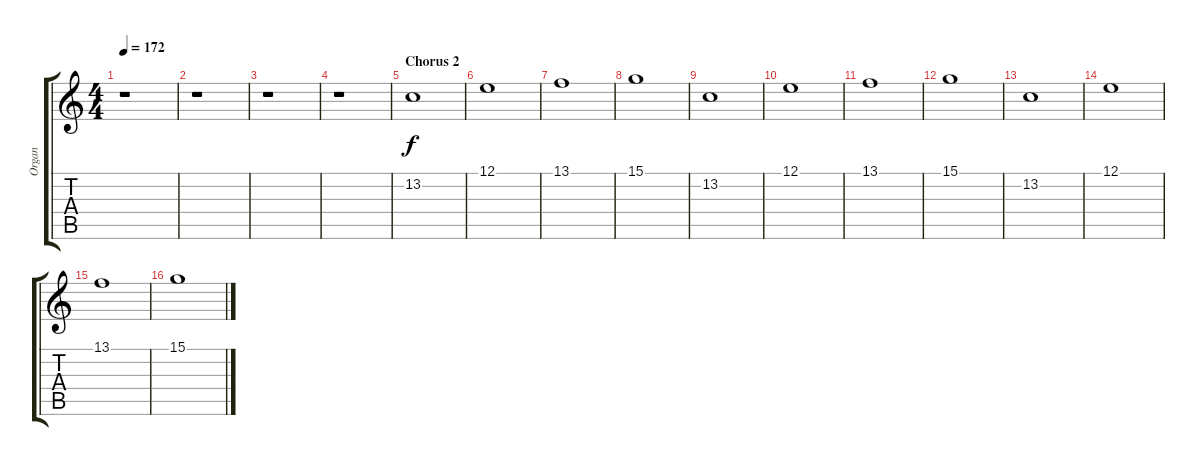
\track ("Organ" "Organ") {instrument drawbarorgan}
\staff {score tabs}
\tuning (E4 B3 G3 D3 A2 E2) {hide}
\ts (4 4)
\tempo 172
\clef g2
\ks c
r.1{dy fff} |
r.1 |
r.1 |
r.1 |
\section ("" "Chorus 2")
13.2.1{dy f} |
12.1.1 |
13.1.1 |
15.1.1 |
13.2.1 |
12.1.1 |
13.1.1 |
15.1.1 |
13.2.1 |
12.1.1 |
13.1.1 |
15.1.1
